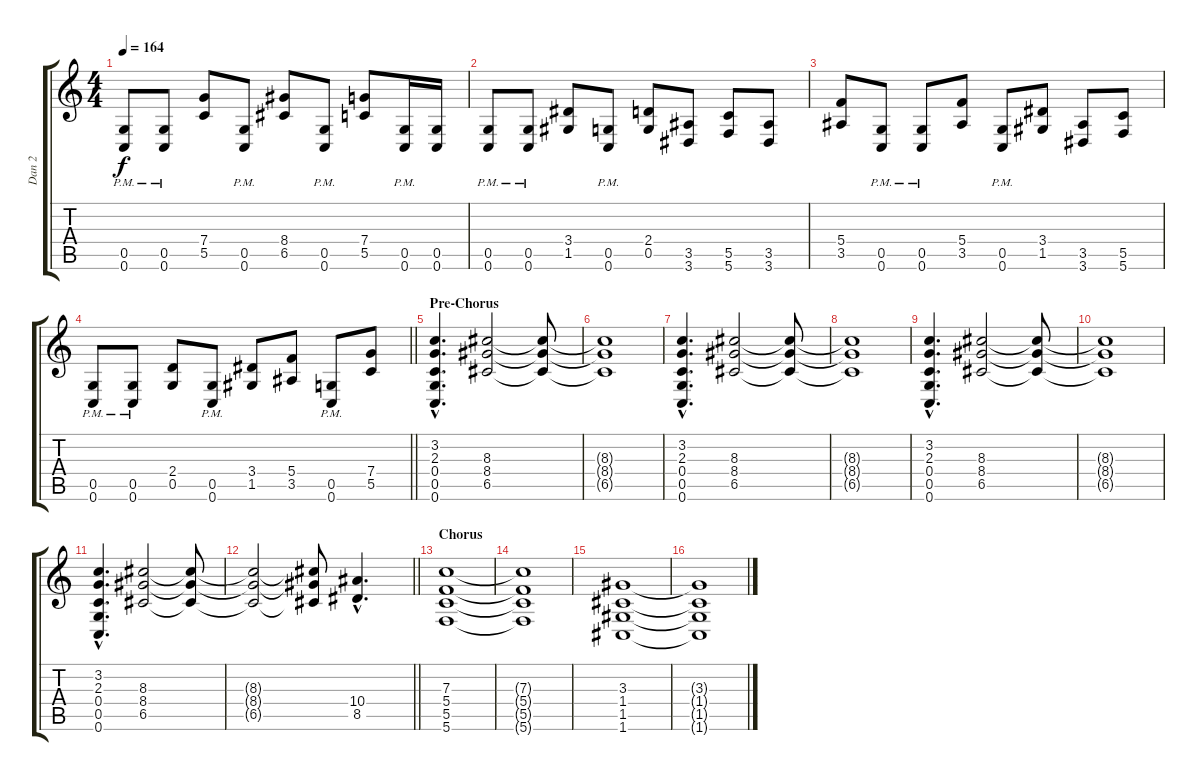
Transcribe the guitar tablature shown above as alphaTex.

\track ("Dan 2" "Dan 2") {instrument distortionguitar}
\staff {score tabs}
\tuning (D4 A3 F3 C3 G2 C2) {hide}
\ts (4 4)
\tempo 164
\clef g2
\ks c
(0.5{pm} 0.6{pm}).8{dy f} (0.5{pm} 0.6{pm}).8 (7.4 5.5).8 (0.5{pm} 0.6{pm}).8 (8.4 6.5).8 (0.5{pm} 0.6{pm}).8 (7.4 5.5).8 (0.5{pm} 0.6{pm}).16 (0.5 0.6).16 |
(0.5{pm} 0.6{pm}).8 (0.5{pm} 0.6{pm}).8 (3.4 1.5).8 (0.5{pm} 0.6{pm}).8 (2.4 0.5).8 (3.5 3.6).8 (5.5 5.6).8 (3.5 3.6).8 |
(5.4 3.5).8 (0.5{pm} 0.6{pm}).8 (0.5{pm} 0.6{pm}).8 (5.4 3.5).8 (0.5{pm} 0.6{pm}).8 (3.4 1.5).8 (3.5 3.6).8 (5.5 5.6).8 |
\barLineRight lightlight
(0.5{pm} 0.6{pm}).8 (0.5{pm} 0.6{pm}).8 (2.4 0.5).8 (0.5{pm} 0.6{pm}).8 (3.4 1.5).8 (5.4 3.5).8 (0.5{pm} 0.6{pm}).8 (7.4 5.5).8 |
\section ("" "Pre-Chorus")
(3.2{hac} 2.3{hac} 0.4{hac} 0.5{hac} 0.6{hac}).4{d} (8.3 8.4 6.5).2 (8.3{t} 8.4{t} 6.5{t}).8 |
(8.3{t} 8.4{t} 6.5{t}).1 |
(3.2{hac} 2.3{hac} 0.4{hac} 0.5{hac} 0.6{hac}).4{d} (8.3 8.4 6.5).2 (8.3{t} 8.4{t} 6.5{t}).8 |
(8.3{t} 8.4{t} 6.5{t}).1 |
(3.2{hac} 2.3{hac} 0.4{hac} 0.5{hac} 0.6{hac}).4{d} (8.3 8.4 6.5).2 (8.3{t} 8.4{t} 6.5{t}).8 |
(8.3{t} 8.4{t} 6.5{t}).1 |
(3.2{hac} 2.3{hac} 0.4{hac} 0.5{hac} 0.6{hac}).4{d} (8.3 8.4 6.5).2 (8.3{t} 8.4{t} 6.5{t}).8 |
\barLineRight lightlight
(8.3{t} 8.4{t} 6.5{t}).2 (8.3{t} 8.4{t} 6.5{t}).8 (10.4{hac} 8.5{hac}).4{d} |
\section ("" "Chorus")
(7.3 5.4 5.5 5.6).1 |
(7.3{t} 5.4{t} 5.5{t} 5.6{t}).1 |
(3.3 1.4 1.5 1.6).1 |
(3.3{t} 1.4{t} 1.5{t} 1.6{t}).1
